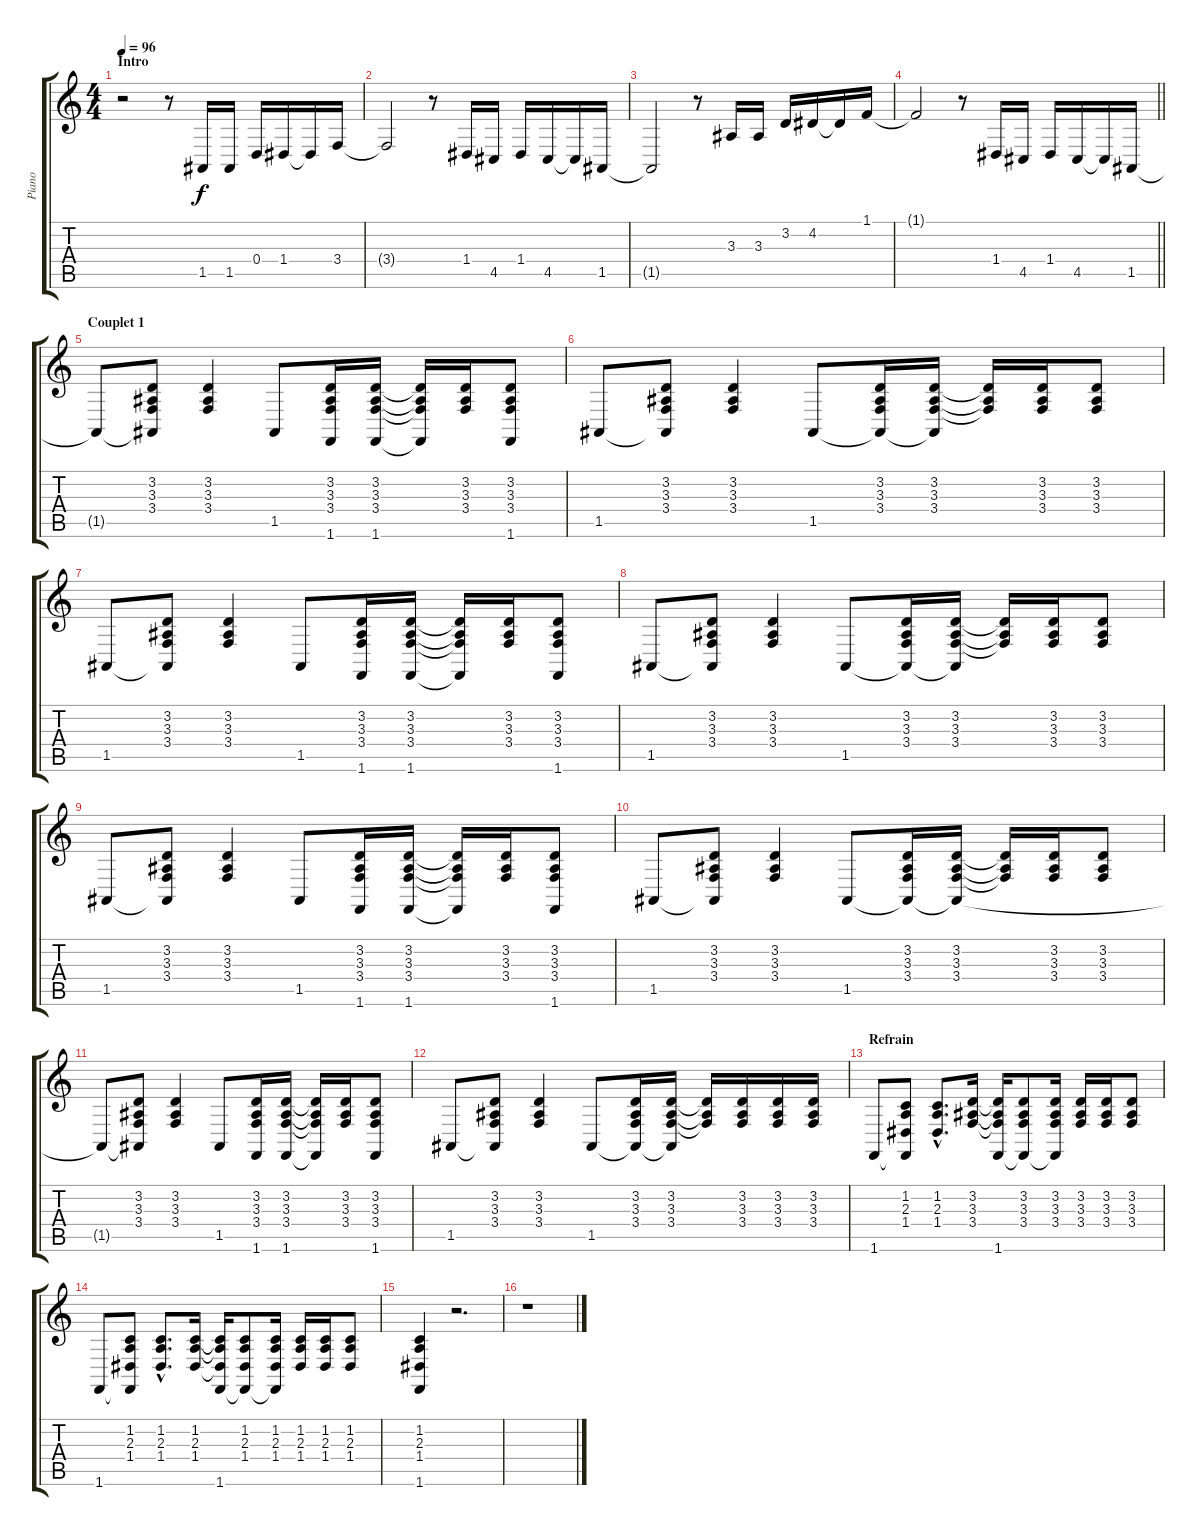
\track ("Piano" "Piano") {instrument acousticgrandpiano}
\staff {score tabs}
\tuning (E4 B3 G3 D3 A2 E2) {hide}
\ts (4 4)
\section ("" "Intro")
\tempo 96
\clef g2
\ks c
r.2{dy f instrument acousticgrandpiano} r.8 1.5.16 1.5.16 0.4.16 1.4.16 1.4{t}.16 3.4.16 |
3.4{t}.2 r.8 1.4.16 4.5.16 1.4.16 4.5.16 4.5{t}.16 1.5.16 |
1.5{t}.2 r.8 3.3.16 3.3.16 3.2.16 4.2.16 4.2{t}.16 1.1.16 |
\barLineRight lightlight
1.1{t}.2 r.8 1.4.16 4.5.16 1.4.16 4.5.16 4.5{t}.16 1.5.16 |
\section ("" "Couplet 1")
1.5{t}.8{volume 13} (3.2 3.3 3.4 1.5{t}).8 (3.2 3.3 3.4).4 1.5.8 (3.2 3.3 3.4 1.6).16 (3.2 3.3 3.4 1.6).16 (3.2{t} 3.3{t} 3.4{t} 1.6{t}).16 (3.2 3.3 3.4).16 (3.2 3.3 3.4 1.6).8 |
1.5.8 (3.2 3.3 3.4 1.5{t}).8 (3.2 3.3 3.4).4 1.5.8 (3.2 3.3 3.4 1.5{t}).16 (3.2 3.3 3.4 1.5{t}).16 (3.2{t} 3.3{t} 3.4{t}).16 (3.2 3.3 3.4).16 (3.2 3.3 3.4).8 |
1.5.8 (3.2 3.3 3.4 1.5{t}).8 (3.2 3.3 3.4).4 1.5.8 (3.2 3.3 3.4 1.6).16 (3.2 3.3 3.4 1.6).16 (3.2{t} 3.3{t} 3.4{t} 1.6{t}).16 (3.2 3.3 3.4).16 (3.2 3.3 3.4 1.6).8 |
1.5.8 (3.2 3.3 3.4 1.5{t}).8 (3.2 3.3 3.4).4 1.5.8 (3.2 3.3 3.4 1.5{t}).16 (3.2 3.3 3.4 1.5{t}).16 (3.2{t} 3.3{t} 3.4{t}).16 (3.2 3.3 3.4).16 (3.2 3.3 3.4).8 |
1.5.8 (3.2 3.3 3.4 1.5{t}).8 (3.2 3.3 3.4).4 1.5.8 (3.2 3.3 3.4 1.6).16 (3.2 3.3 3.4 1.6).16 (3.2{t} 3.3{t} 3.4{t} 1.6{t}).16 (3.2 3.3 3.4).16 (3.2 3.3 3.4 1.6).8 |
1.5.8 (3.2 3.3 3.4 1.5{t}).8 (3.2 3.3 3.4).4 1.5.8 (3.2 3.3 3.4 1.5{t}).16 (3.2 3.3 3.4 1.5{t}).16 (3.2{t} 3.3{t} 3.4{t}).16 (3.2 3.3 3.4).16 (3.2 3.3 3.4).8 |
1.5{t}.8 (3.2 3.3 3.4 1.5{t}).8 (3.2 3.3 3.4).4 1.5.8 (3.2 3.3 3.4 1.6).16 (3.2 3.3 3.4 1.6).16 (3.2{t} 3.3{t} 3.4{t} 1.6{t}).16 (3.2 3.3 3.4).16 (3.2 3.3 3.4 1.6).8 |
1.5.8 (3.2 3.3 3.4 1.5{t}).8 (3.2 3.3 3.4).4 1.5.8 (3.2 3.3 3.4 1.5{t}).16 (3.2 3.3 3.4 1.5{t}).16 (3.2{t} 3.3{t} 3.4{t}).16 (3.2 3.3 3.4).16 (3.2 3.3 3.4).16 (3.2 3.3 3.4).16 |
\section ("" "Refrain")
1.6.8 (1.2 2.3 1.4 1.6{t}).8 (1.2{hac} 2.3{hac} 1.4{hac}).8{d} (3.2 3.3 3.4).16 (3.2{t} 3.3{t} 3.4{t} 1.6).16 (3.2 3.3 3.4 1.6{t}).8 (3.2 3.3 3.4 1.6{t}).16 (3.2 3.3 3.4).16 (3.2 3.3 3.4).16 (3.2 3.3 3.4).8 |
1.6.8 (1.2 2.3 1.4 1.6{t}).8 (1.2{hac} 2.3{hac} 1.4{hac}).8{d} (1.2 2.3 1.4).16 (1.2{t} 2.3{t} 1.4{t} 1.6).16 (1.2 2.3 1.4 1.6{t}).8 (1.2 2.3 1.4 1.6{t}).16 (1.2 2.3 1.4).16 (1.2 2.3 1.4).16 (1.2 2.3 1.4).8 |
(1.2 2.3 1.4 1.6).4 r.2{d} |
r.1
